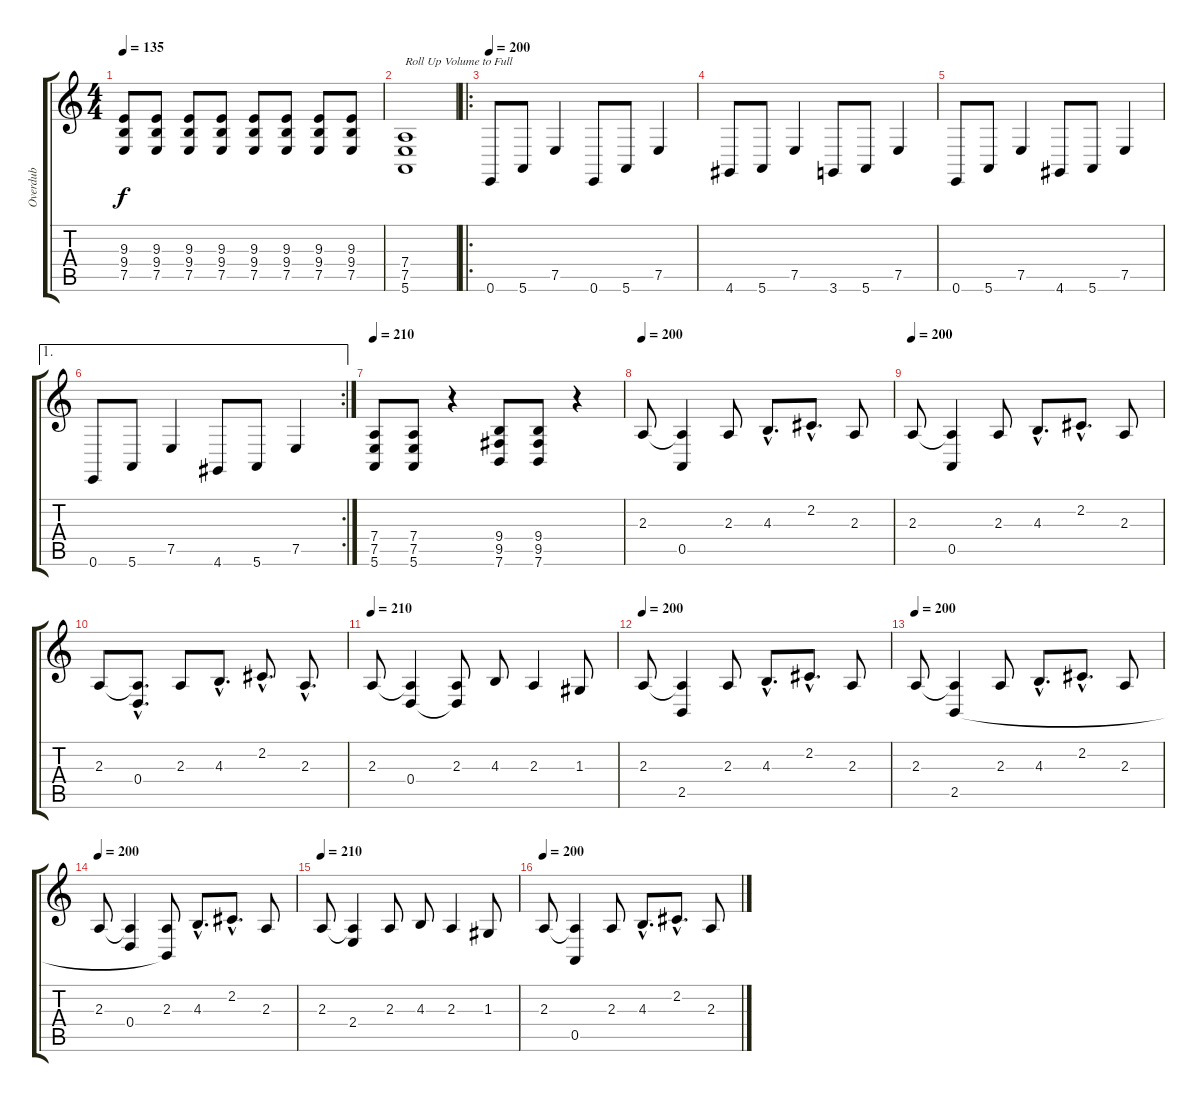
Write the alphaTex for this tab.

\track ("Overdub" "Overdub") {instrument voiceoohs}
\staff {score tabs}
\tuning (E4 B3 G3 D3 A2 E2) {hide}
\ts (4 4)
\tempo 135
\clef g2
\ks c
(9.3 9.4 7.5).8{dy f instrument voiceoohs} (9.3 9.4 7.5).8 (9.3 9.4 7.5).8 (9.3 9.4 7.5).8 (9.3 9.4 7.5).8 (9.3 9.4 7.5).8 (9.3 9.4 7.5).8 (9.3 9.4 7.5).8 |
(7.4 7.5 5.6).1{txt "Roll Up Volume to Full"} |
\ro
\tempo 200
0.6.8 5.6.8 7.5.4 0.6.8 5.6.8 7.5.4 |
4.6.8 5.6.8 7.5.4 3.6.8 5.6.8 7.5.4 |
0.6.8 5.6.8 7.5.4 4.6.8 5.6.8 7.5.4 |
\ae 1
\rc 2
0.6.8 5.6.8 7.5.4 4.6.8 5.6.8 7.5.4 |
\tempo 210
(7.4 7.5 5.6).8 (7.4 7.5 5.6).8 r.4 (9.4 9.5 7.6).8 (9.4 9.5 7.6).8 r.4 |
\tempo 200
2.3.8 (2.3{t} 0.5).4 2.3.8 4.3{hac}.8{d} 2.2{hac}.8{d} 2.3.8 |
\tempo 200
2.3.8 (2.3{t} 0.5).4 2.3.8 4.3{hac}.8{d} 2.2{hac}.8{d} 2.3.8 |
2.3.8 (2.3{hac t} 0.4{hac}).8{d} 2.3.8 4.3{hac}.8{d} 2.2{hac}.8{d} 2.3{hac}.8{d} |
\tempo 210
2.3.8 (2.3{t} 0.4).4 (2.3 0.4{t}).8 4.3.8 2.3.4 1.3.8 |
\tempo 200
2.3.8 (2.3{t} 2.5).4 2.3.8 4.3{hac}.8{d} 2.2{hac}.8{d} 2.3.8 |
\tempo 200
2.3.8 (2.3{t} 2.5).4 2.3.8 4.3{hac}.8{d} 2.2{hac}.8{d} 2.3.8 |
\tempo 200
2.3.8 (2.3{t} 0.4).4 (2.3 2.5{t}).8 4.3{hac}.8{d} 2.2{hac}.8{d} 2.3.8 |
\tempo 210
2.3.8 (2.3{t} 2.4).4 2.3.8 4.3.8 2.3.4 1.3.8 |
\tempo 200
2.3.8 (2.3{t} 0.5).4 2.3.8 4.3{hac}.8{d} 2.2{hac}.8{d} 2.3.8
